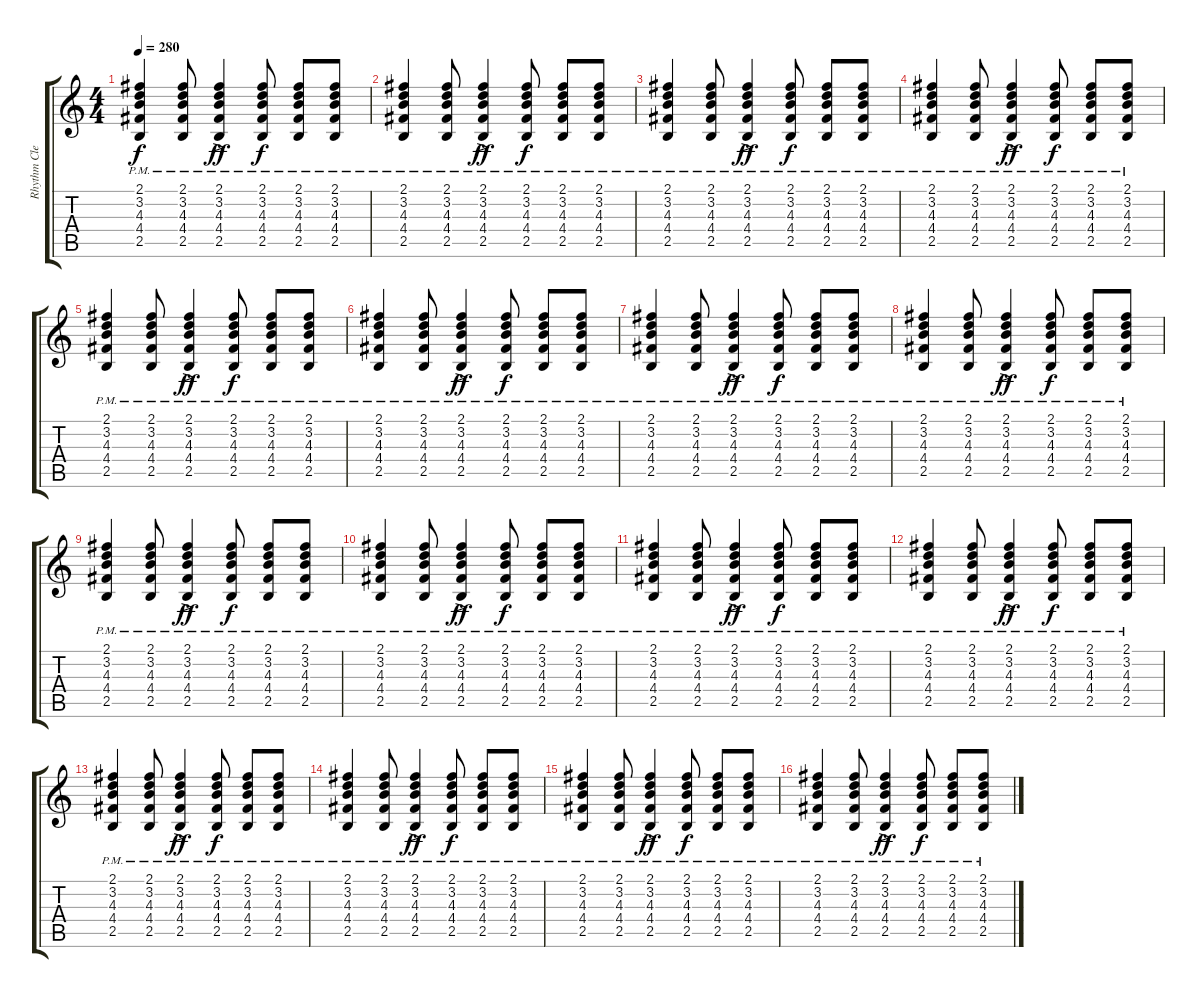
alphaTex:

\track ("Rhythm Clean" "Rhythm Cle") {instrument acousticguitarsteel}
\staff {score tabs}
\tuning (E4 B3 G3 D3 A2 E2) {hide}
\ts (4 4)
\tempo 280
\clef g2
\ks c
(2.1 3.2{pm} 4.3{pm} 4.4{pm} 2.5{pm}).4{dy f} (2.1 3.2{pm} 4.3{pm} 4.4{pm} 2.5{pm}).8 (2.1 3.2{pm} 4.3{pm} 4.4{ac pm} 2.5{pm}).4{dy ff} (2.1 3.2{pm} 4.3{pm} 4.4{pm} 2.5{pm}).8{dy f} (2.1 3.2{pm} 4.3{pm} 4.4{pm} 2.5{pm}).8 (2.1 3.2{pm} 4.3{pm} 4.4{pm} 2.5{pm}).8 |
(2.1 3.2{pm} 4.3{pm} 4.4{pm} 2.5{pm}).4 (2.1 3.2{pm} 4.3{pm} 4.4{pm} 2.5{pm}).8 (2.1 3.2{pm} 4.3{pm} 4.4{ac pm} 2.5{pm}).4{dy ff} (2.1 3.2{pm} 4.3{pm} 4.4{pm} 2.5{pm}).8{dy f} (2.1 3.2{pm} 4.3{pm} 4.4{pm} 2.5{pm}).8 (2.1 3.2{pm} 4.3{pm} 4.4{pm} 2.5{pm}).8 |
(2.1 3.2{pm} 4.3{pm} 4.4{pm} 2.5{pm}).4 (2.1 3.2{pm} 4.3{pm} 4.4{pm} 2.5{pm}).8 (2.1 3.2{pm} 4.3{pm} 4.4{ac pm} 2.5{pm}).4{dy ff} (2.1 3.2{pm} 4.3{pm} 4.4{pm} 2.5{pm}).8{dy f} (2.1 3.2{pm} 4.3{pm} 4.4{pm} 2.5{pm}).8 (2.1 3.2{pm} 4.3{pm} 4.4{pm} 2.5{pm}).8 |
(2.1 3.2{pm} 4.3{pm} 4.4{pm} 2.5{pm}).4 (2.1 3.2{pm} 4.3{pm} 4.4{pm} 2.5{pm}).8 (2.1 3.2{pm} 4.3{pm} 4.4{ac pm} 2.5{pm}).4{dy ff} (2.1 3.2{pm} 4.3{pm} 4.4{pm} 2.5{pm}).8{dy f} (2.1 3.2{pm} 4.3{pm} 4.4{pm} 2.5{pm}).8 (2.1 3.2{pm} 4.3{pm} 4.4{pm} 2.5{pm}).8 |
(2.1 3.2{pm} 4.3{pm} 4.4{pm} 2.5{pm}).4 (2.1 3.2{pm} 4.3{pm} 4.4{pm} 2.5{pm}).8 (2.1 3.2{pm} 4.3{pm} 4.4{ac pm} 2.5{pm}).4{dy ff} (2.1 3.2{pm} 4.3{pm} 4.4{pm} 2.5{pm}).8{dy f} (2.1 3.2{pm} 4.3{pm} 4.4{pm} 2.5{pm}).8 (2.1 3.2{pm} 4.3{pm} 4.4{pm} 2.5{pm}).8 |
(2.1 3.2{pm} 4.3{pm} 4.4{pm} 2.5{pm}).4 (2.1 3.2{pm} 4.3{pm} 4.4{pm} 2.5{pm}).8 (2.1 3.2{pm} 4.3{pm} 4.4{ac pm} 2.5{pm}).4{dy ff} (2.1 3.2{pm} 4.3{pm} 4.4{pm} 2.5{pm}).8{dy f} (2.1 3.2{pm} 4.3{pm} 4.4{pm} 2.5{pm}).8 (2.1 3.2{pm} 4.3{pm} 4.4{pm} 2.5{pm}).8 |
(2.1 3.2{pm} 4.3{pm} 4.4{pm} 2.5{pm}).4 (2.1 3.2{pm} 4.3{pm} 4.4{pm} 2.5{pm}).8 (2.1 3.2{pm} 4.3{pm} 4.4{ac pm} 2.5{pm}).4{dy ff} (2.1 3.2{pm} 4.3{pm} 4.4{pm} 2.5{pm}).8{dy f} (2.1 3.2{pm} 4.3{pm} 4.4{pm} 2.5{pm}).8 (2.1 3.2{pm} 4.3{pm} 4.4{pm} 2.5{pm}).8 |
(2.1 3.2{pm} 4.3{pm} 4.4{pm} 2.5{pm}).4 (2.1 3.2{pm} 4.3{pm} 4.4{pm} 2.5{pm}).8 (2.1 3.2{pm} 4.3{pm} 4.4{ac pm} 2.5{pm}).4{dy ff} (2.1 3.2{pm} 4.3{pm} 4.4{pm} 2.5{pm}).8{dy f} (2.1 3.2{pm} 4.3{pm} 4.4{pm} 2.5{pm}).8 (2.1 3.2{pm} 4.3{pm} 4.4{pm} 2.5{pm}).8 |
(2.1 3.2{pm} 4.3{pm} 4.4{pm} 2.5{pm}).4 (2.1 3.2{pm} 4.3{pm} 4.4{pm} 2.5{pm}).8 (2.1 3.2{pm} 4.3{pm} 4.4{ac pm} 2.5{pm}).4{dy ff} (2.1 3.2{pm} 4.3{pm} 4.4{pm} 2.5{pm}).8{dy f} (2.1 3.2{pm} 4.3{pm} 4.4{pm} 2.5{pm}).8 (2.1 3.2{pm} 4.3{pm} 4.4{pm} 2.5{pm}).8 |
(2.1 3.2{pm} 4.3{pm} 4.4{pm} 2.5{pm}).4 (2.1 3.2{pm} 4.3{pm} 4.4{pm} 2.5{pm}).8 (2.1 3.2{pm} 4.3{pm} 4.4{ac pm} 2.5{pm}).4{dy ff} (2.1 3.2{pm} 4.3{pm} 4.4{pm} 2.5{pm}).8{dy f} (2.1 3.2{pm} 4.3{pm} 4.4{pm} 2.5{pm}).8 (2.1 3.2{pm} 4.3{pm} 4.4{pm} 2.5{pm}).8 |
(2.1 3.2{pm} 4.3{pm} 4.4{pm} 2.5{pm}).4 (2.1 3.2{pm} 4.3{pm} 4.4{pm} 2.5{pm}).8 (2.1 3.2{pm} 4.3{pm} 4.4{ac pm} 2.5{pm}).4{dy ff} (2.1 3.2{pm} 4.3{pm} 4.4{pm} 2.5{pm}).8{dy f} (2.1 3.2{pm} 4.3{pm} 4.4{pm} 2.5{pm}).8 (2.1 3.2{pm} 4.3{pm} 4.4{pm} 2.5{pm}).8 |
(2.1 3.2{pm} 4.3{pm} 4.4{pm} 2.5{pm}).4 (2.1 3.2{pm} 4.3{pm} 4.4{pm} 2.5{pm}).8 (2.1 3.2{pm} 4.3{pm} 4.4{ac pm} 2.5{pm}).4{dy ff} (2.1 3.2{pm} 4.3{pm} 4.4{pm} 2.5{pm}).8{dy f} (2.1 3.2{pm} 4.3{pm} 4.4{pm} 2.5{pm}).8 (2.1 3.2{pm} 4.3{pm} 4.4{pm} 2.5{pm}).8 |
(2.1 3.2{pm} 4.3{pm} 4.4{pm} 2.5{pm}).4 (2.1 3.2{pm} 4.3{pm} 4.4{pm} 2.5{pm}).8 (2.1 3.2{pm} 4.3{pm} 4.4{ac pm} 2.5{pm}).4{dy ff} (2.1 3.2{pm} 4.3{pm} 4.4{pm} 2.5{pm}).8{dy f} (2.1 3.2{pm} 4.3{pm} 4.4{pm} 2.5{pm}).8 (2.1 3.2{pm} 4.3{pm} 4.4{pm} 2.5{pm}).8 |
(2.1 3.2{pm} 4.3{pm} 4.4{pm} 2.5{pm}).4 (2.1 3.2{pm} 4.3{pm} 4.4{pm} 2.5{pm}).8 (2.1 3.2{pm} 4.3{pm} 4.4{ac pm} 2.5{pm}).4{dy ff} (2.1 3.2{pm} 4.3{pm} 4.4{pm} 2.5{pm}).8{dy f} (2.1 3.2{pm} 4.3{pm} 4.4{pm} 2.5{pm}).8 (2.1 3.2{pm} 4.3{pm} 4.4{pm} 2.5{pm}).8 |
(2.1 3.2{pm} 4.3{pm} 4.4{pm} 2.5{pm}).4 (2.1 3.2{pm} 4.3{pm} 4.4{pm} 2.5{pm}).8 (2.1 3.2{pm} 4.3{pm} 4.4{ac pm} 2.5{pm}).4{dy ff} (2.1 3.2{pm} 4.3{pm} 4.4{pm} 2.5{pm}).8{dy f} (2.1 3.2{pm} 4.3{pm} 4.4{pm} 2.5{pm}).8 (2.1 3.2{pm} 4.3{pm} 4.4{pm} 2.5{pm}).8 |
(2.1 3.2{pm} 4.3{pm} 4.4{pm} 2.5{pm}).4 (2.1 3.2{pm} 4.3{pm} 4.4{pm} 2.5{pm}).8 (2.1 3.2{pm} 4.3{pm} 4.4{ac pm} 2.5{pm}).4{dy ff} (2.1 3.2{pm} 4.3{pm} 4.4{pm} 2.5{pm}).8{dy f} (2.1 3.2{pm} 4.3{pm} 4.4{pm} 2.5{pm}).8 (2.1 3.2{pm} 4.3{pm} 4.4{pm} 2.5{pm}).8
